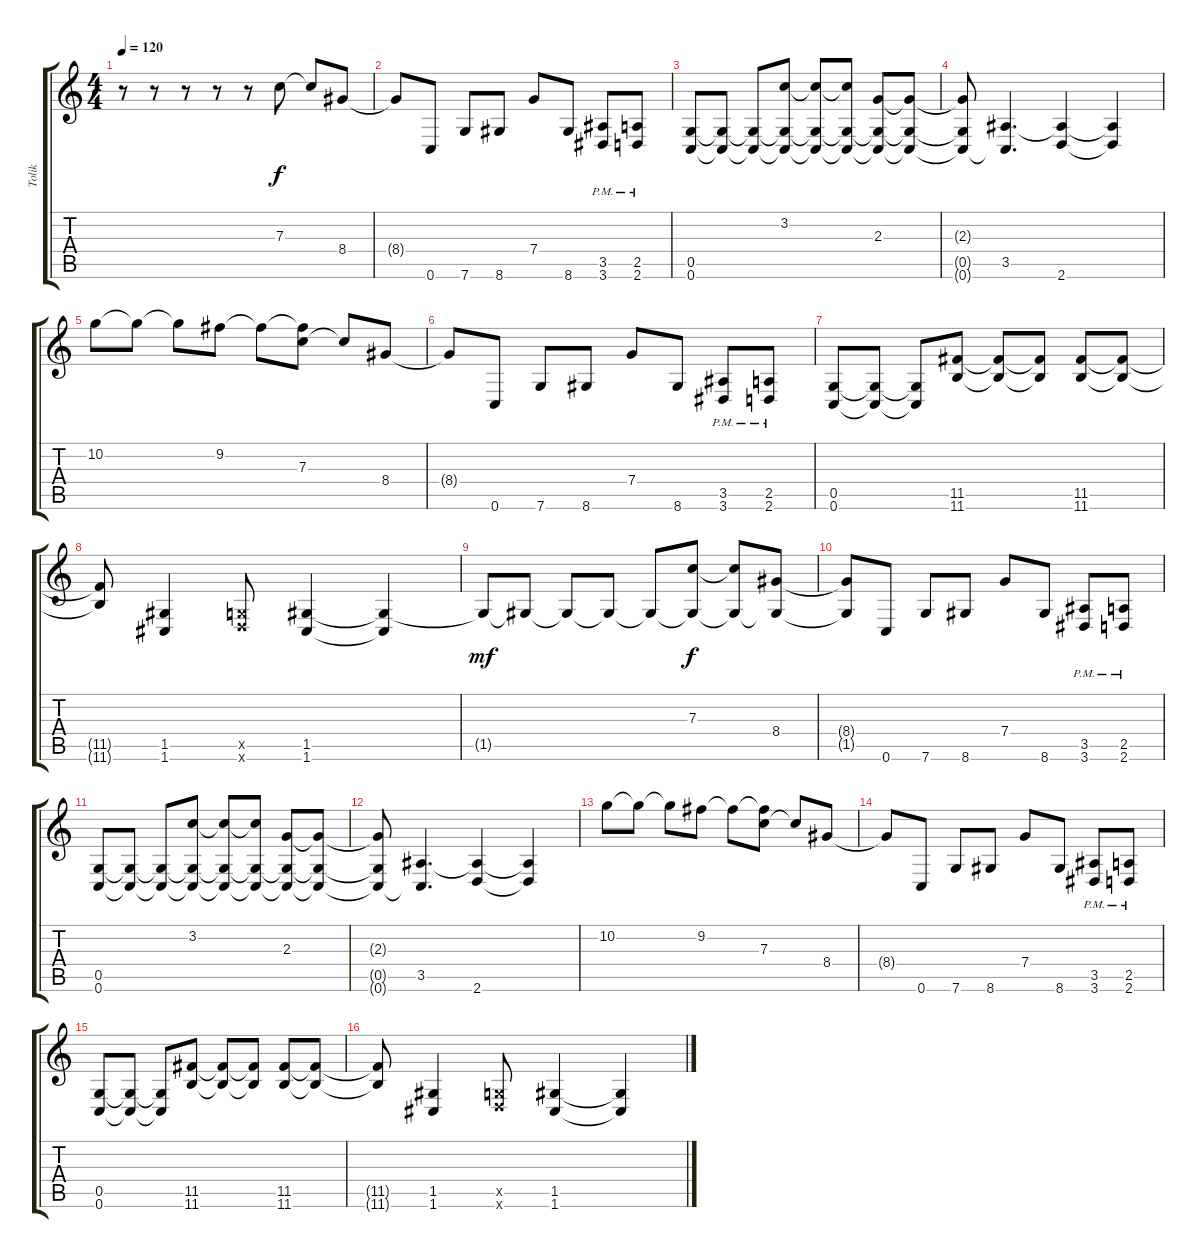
\track ("Tolik" "Tolik") {instrument distortionguitar}
\staff {score tabs}
\tuning (D4 A3 F3 C3 G2 C2) {hide}
\ts (4 4)
\tempo 120
\clef g2
\ks c
r.8{dy f} r.8 r.8 r.8 r.8 7.3.8 7.3{t}.8 8.4.8 |
8.4{t}.8 0.6.8 7.6.8 8.6.8 7.4.8 8.6.8 (3.5{pm} 3.6{pm}).8 (2.5{pm} 2.6{pm}).8 |
(0.5 0.6).8 (0.5{t} 0.6{t}).8 (0.5{t} 0.6{t}).8 (3.2 0.5{t} 0.6{t}).8 (3.2{t} 0.5{t} 0.6{t}).8 (3.2{t} 0.5{t} 0.6{t}).8 (2.3 0.5{t} 0.6{t}).8 (2.3{t} 0.5{t} 0.6{t}).8 |
(2.3{t} 0.5{t} 0.6{t}).8 (3.5 0.6{t}).4{d} (3.5{t} 2.6).4 (3.5{t} 2.6{t}).4 |
10.2.8 10.2{t}.8 10.2{t}.8 9.2.8 9.2{t}.8 (9.2{t} 7.3).8 7.3{t}.8 8.4.8 |
8.4{t}.8 0.6.8 7.6.8 8.6.8 7.4.8 8.6.8 (3.5{pm} 3.6{pm}).8 (2.5{pm} 2.6{pm}).8 |
(0.5 0.6).8 (0.5{t} 0.6{t}).8 (0.5{t} 0.6{t}).8 (11.5 11.6).8 (11.5{t} 11.6{t}).8 (11.5{t} 11.6{t}).8 (11.5 11.6).8 (11.5{t} 11.6{t}).8 |
(11.5{t} 11.6{t}).8 (1.5 1.6).4 (0.5{x} 2.6{x}).8 (1.5 1.6).4 (1.5{t} 1.6{t}).4 |
1.5{t}.8{dy mf} 1.5{t}.8 1.5{t}.8 1.5{t}.8 1.5{t}.8 (7.3 1.5{t}).8{dy f} (7.3{t} 1.5{t}).8 (8.4 1.5{t}).8 |
(8.4{t} 1.5{t}).8 0.6.8 7.6.8 8.6.8 7.4.8 8.6.8 (3.5{pm} 3.6{pm}).8 (2.5{pm} 2.6{pm}).8 |
(0.5 0.6).8 (0.5{t} 0.6{t}).8 (0.5{t} 0.6{t}).8 (3.2 0.5{t} 0.6{t}).8 (3.2{t} 0.5{t} 0.6{t}).8 (3.2{t} 0.5{t} 0.6{t}).8 (2.3 0.5{t} 0.6{t}).8 (2.3{t} 0.5{t} 0.6{t}).8 |
(2.3{t} 0.5{t} 0.6{t}).8 (3.5 0.6{t}).4{d} (3.5{t} 2.6).4 (3.5{t} 2.6{t}).4 |
10.2.8 10.2{t}.8 10.2{t}.8 9.2.8 9.2{t}.8 (9.2{t} 7.3).8 7.3{t}.8 8.4.8 |
8.4{t}.8 0.6.8 7.6.8 8.6.8 7.4.8 8.6.8 (3.5{pm} 3.6{pm}).8 (2.5{pm} 2.6{pm}).8 |
(0.5 0.6).8 (0.5{t} 0.6{t}).8 (0.5{t} 0.6{t}).8 (11.5 11.6).8 (11.5{t} 11.6{t}).8 (11.5{t} 11.6{t}).8 (11.5 11.6).8 (11.5{t} 11.6{t}).8 |
(11.5{t} 11.6{t}).8 (1.5 1.6).4 (0.5{x} 2.6{x}).8 (1.5 1.6).4 (1.5{t} 1.6{t}).4
